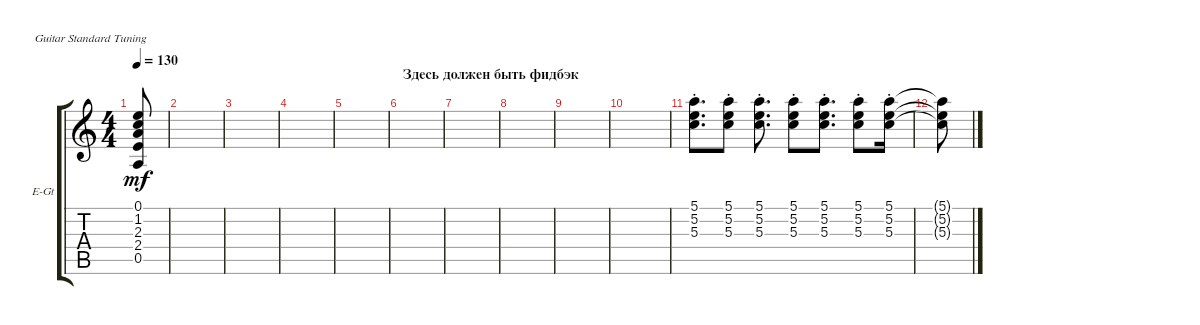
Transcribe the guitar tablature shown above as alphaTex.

\defaultSystemsLayout 4
\bracketExtendMode groupsimilarinstruments
\firstSystemTrackNameOrientation horizontal
\otherSystemsTrackNameOrientation horizontal
\track ("В. Бутусов (гитара)" "E-Gt") {instrument electricguitarclean}
\staff {score tabs}
\tuning (E4 B3 G3 D3 A2 E2)
\ts (4 4)
\tempo 130
\clef g2
\ks c
(0.5 2.4 2.3 1.2 0.1).8{dy mf} |
|
|
|
|
\section ("" "Здесь должен быть фидбэк")
|
|
|
|
|
(5.1{st} 5.2{st} 5.3{st}).8{d} (5.1{st} 5.2{st} 5.3{st}).8 (5.1{st} 5.2{st} 5.3{st}).8{d} (5.1{st} 5.2{st} 5.3{st}).8 (5.1{st} 5.2{st} 5.3{st}).8{d} (5.1{st} 5.2{st} 5.3{st}).8 (5.1{st} 5.2{st} 5.3{st}).16 |
(5.1{t} 5.2{t} 5.3{t}).8
